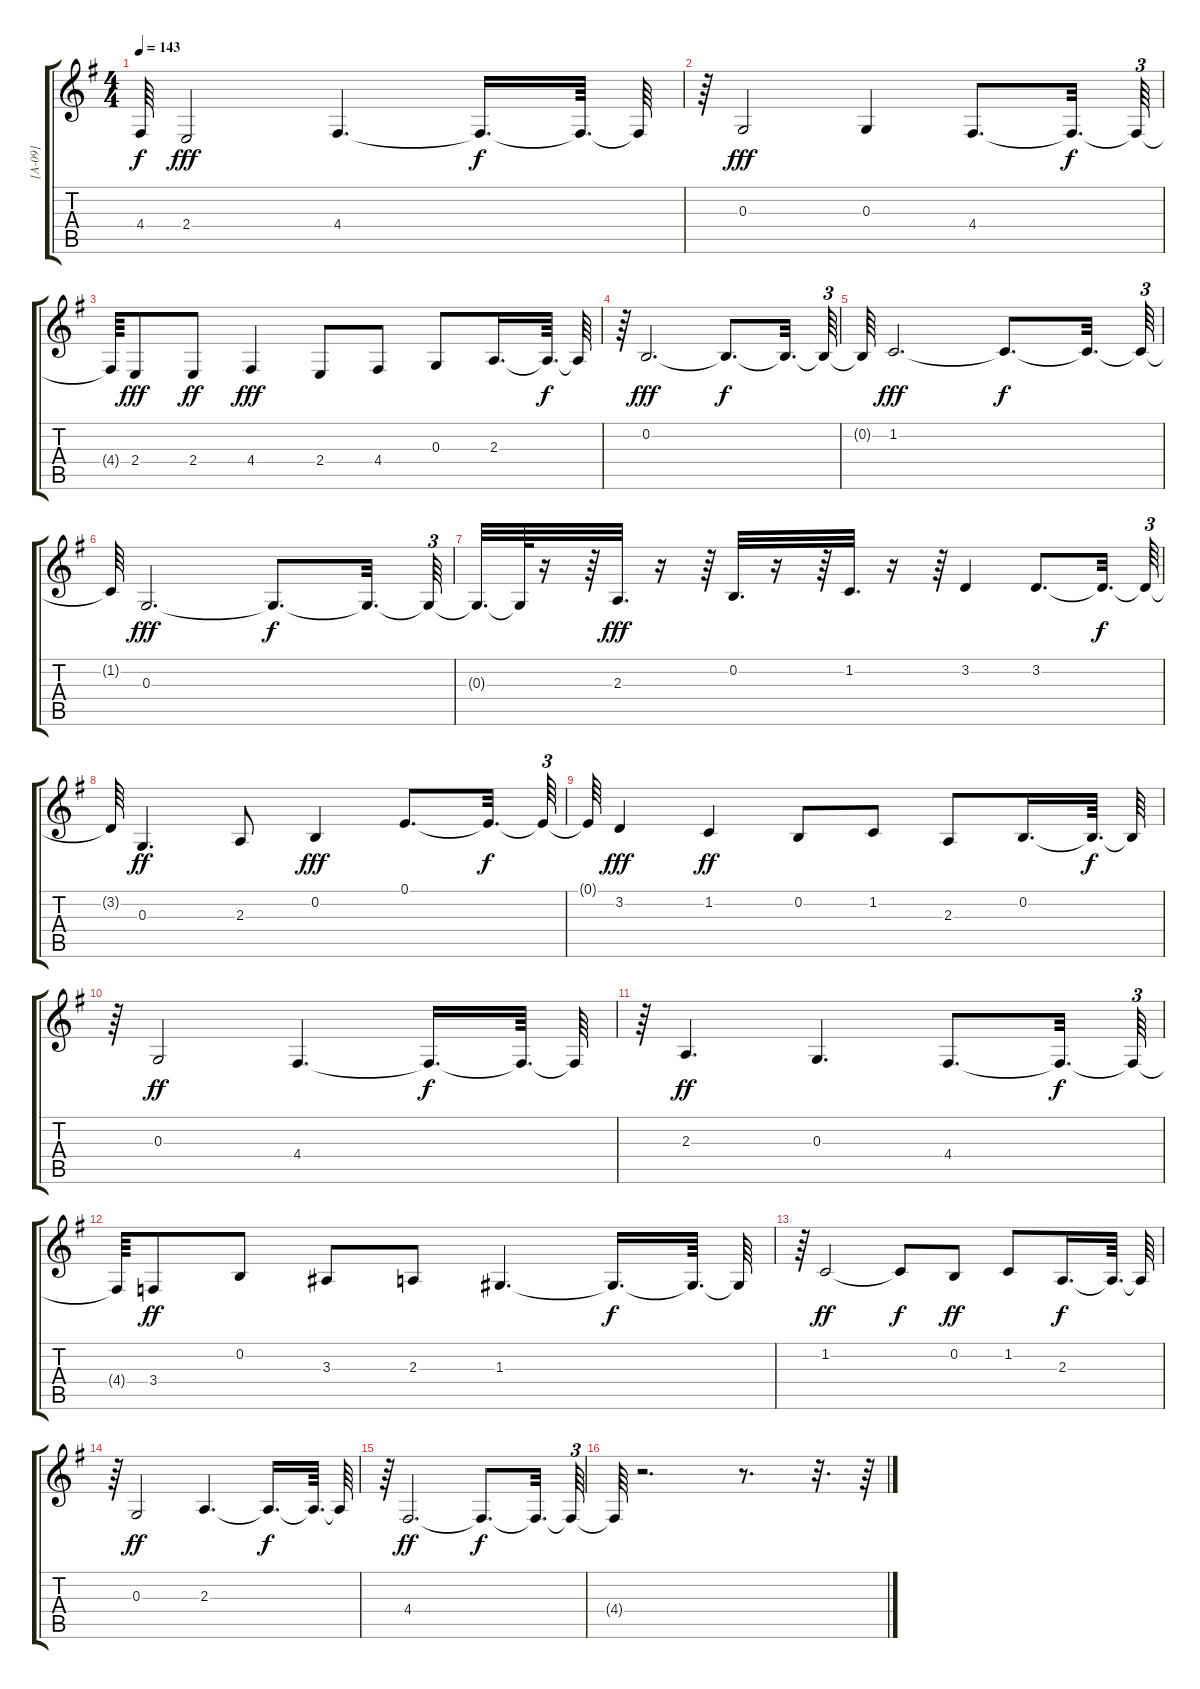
\track ("[A-09] " "[A-09] ") {instrument stringensemble1}
\staff {score tabs}
\tuning (E4 B3 G3 D3 A2 E2) {hide}
\ts (4 4)
\tempo 143
\clef g2
\ks g
4.4{t}.64{dy f} 2.4.2{dy fff} 4.4.4{d} 4.4{t}.16{d dy f} 4.4{t}.64{d} 4.4{t}.64 |
r.64 0.3.2{dy fff} 0.3.4 4.4.8{d} 4.4{t}.32{d dy f} 4.4{t}.64{tu (3 2)} |
4.4{t}.64 2.4.8{dy fff} 2.4.8{dy ff} 4.4.4{dy fff} 2.4.8 4.4.8 0.3.8 2.3.16{d} 2.3{t}.64{d dy f} 2.3{t}.64 |
r.64 0.2.2{d dy fff} 0.2{t}.8{d dy f} 0.2{t}.32{d} 0.2{t}.64{tu (3 2)} |
0.2{t}.64 1.2.2{d dy fff} 1.2{t}.8{d dy f} 1.2{t}.32{d} 1.2{t}.64{tu (3 2)} |
1.2{t}.64 0.3.2{d dy fff} 0.3{t}.8{d dy f} 0.3{t}.32{d} 0.3{t}.64{tu (3 2)} |
0.3{t}.32{d} 0.3{t}.64 r.16 r.64 2.3.32{d dy fff volume 13} r.16 r.64 0.2.32{d} r.16 r.64 1.2.32{d} r.16 r.64 3.2.4{volume 11} 3.2.8{d} 3.2{t}.32{d dy f} 3.2{t}.64{tu (3 2)} |
3.2{t}.64 0.3.4{d dy ff volume 12 balance 4} 2.3.8 0.2.4{dy fff} 0.1.8{d} 0.1{t}.32{d dy f} 0.1{t}.64{tu (3 2)} |
0.1{t}.64 3.2.4{dy fff} 1.2.4{dy ff} 0.2.8 1.2.8 2.3.8 0.2.16{d} 0.2{t}.64{d dy f} 0.2{t}.64 |
r.64 0.3.2{dy ff} 4.4.4{d} 4.4{t}.16{d dy f} 4.4{t}.64{d} 4.4{t}.64 |
r.64 2.3.4{d dy ff} 0.3.4{d} 4.4.8{d} 4.4{t}.32{d dy f} 4.4{t}.64{tu (3 2)} |
4.4{t}.64 3.4.8{dy ff} 0.2.8 3.3.8 2.3.8 1.3.4{d} 1.3{t}.16{d dy f} 1.3{t}.64{d} 1.3{t}.64 |
r.64 1.2.2{dy ff} 1.2{t}.8{dy f} 0.2.8{dy ff} 1.2.8 2.3.16{d dy f} 2.3{t}.64{d} 2.3{t}.64 |
r.64 0.3.2{dy ff} 2.3.4{d} 2.3{t}.16{d dy f} 2.3{t}.64{d} 2.3{t}.64 |
r.64 4.4.2{d dy ff} 4.4{t}.8{d dy f} 4.4{t}.32{d} 4.4{t}.64{tu (3 2)} |
4.4{t}.64 r.2{d} r.8{d} r.32{d} r.64{tu (3 2)}
